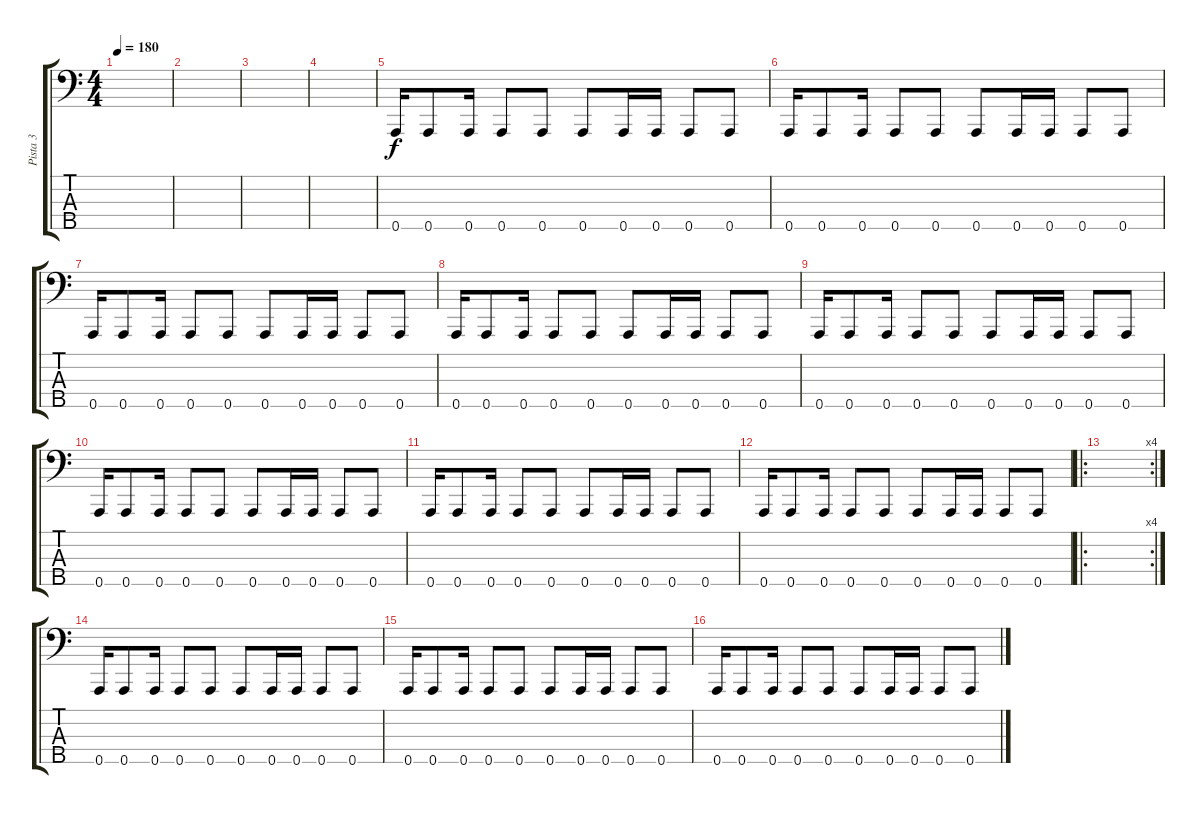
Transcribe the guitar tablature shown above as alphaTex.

\track ("Pista 3" "Pista 3") {instrument slapbass1}
\staff {score tabs}
\tuning (F2 C2 G1 D1 A0) {hide}
\ts (4 4)
\tempo 180
\clef f4
\ks c
|
|
|
|
0.5.16 0.5.8 0.5.16 0.5.8 0.5.8 0.5.8 0.5.16 0.5.16 0.5.8 0.5.8 |
0.5.16 0.5.8 0.5.16 0.5.8 0.5.8 0.5.8 0.5.16 0.5.16 0.5.8 0.5.8 |
0.5.16 0.5.8 0.5.16 0.5.8 0.5.8 0.5.8 0.5.16 0.5.16 0.5.8 0.5.8 |
0.5.16 0.5.8 0.5.16 0.5.8 0.5.8 0.5.8 0.5.16 0.5.16 0.5.8 0.5.8 |
0.5.16 0.5.8 0.5.16 0.5.8 0.5.8 0.5.8 0.5.16 0.5.16 0.5.8 0.5.8 |
0.5.16 0.5.8 0.5.16 0.5.8 0.5.8 0.5.8 0.5.16 0.5.16 0.5.8 0.5.8 |
0.5.16 0.5.8 0.5.16 0.5.8 0.5.8 0.5.8 0.5.16 0.5.16 0.5.8 0.5.8 |
0.5.16 0.5.8 0.5.16 0.5.8 0.5.8 0.5.8 0.5.16 0.5.16 0.5.8 0.5.8 |
\ro
\rc 4
|
0.5.16 0.5.8 0.5.16 0.5.8 0.5.8 0.5.8 0.5.16 0.5.16 0.5.8 0.5.8 |
0.5.16 0.5.8 0.5.16 0.5.8 0.5.8 0.5.8 0.5.16 0.5.16 0.5.8 0.5.8 |
0.5.16 0.5.8 0.5.16 0.5.8 0.5.8 0.5.8 0.5.16 0.5.16 0.5.8 0.5.8
